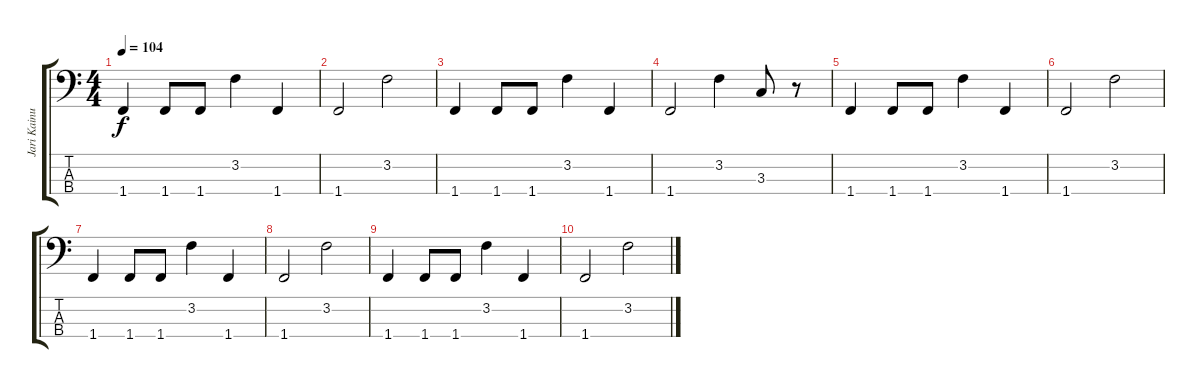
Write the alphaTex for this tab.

\track ("Jari Kainulainen" "Jari Kainu") {instrument electricbasspick}
\staff {score tabs}
\tuning (G2 D2 A1 E1) {hide}
\ts (4 4)
\tempo 104
\clef f4
\ks c
1.4.4{dy f} 1.4.8 1.4.8 3.2.4 1.4.4 |
1.4.2 3.2.2 |
1.4.4 1.4.8 1.4.8 3.2.4 1.4.4 |
1.4.2 3.2.4 3.3.8 r.8 |
1.4.4 1.4.8 1.4.8 3.2.4 1.4.4 |
1.4.2 3.2.2 |
1.4.4 1.4.8 1.4.8 3.2.4 1.4.4 |
1.4.2 3.2.2 |
1.4.4 1.4.8 1.4.8 3.2.4 1.4.4 |
1.4.2 3.2.2
